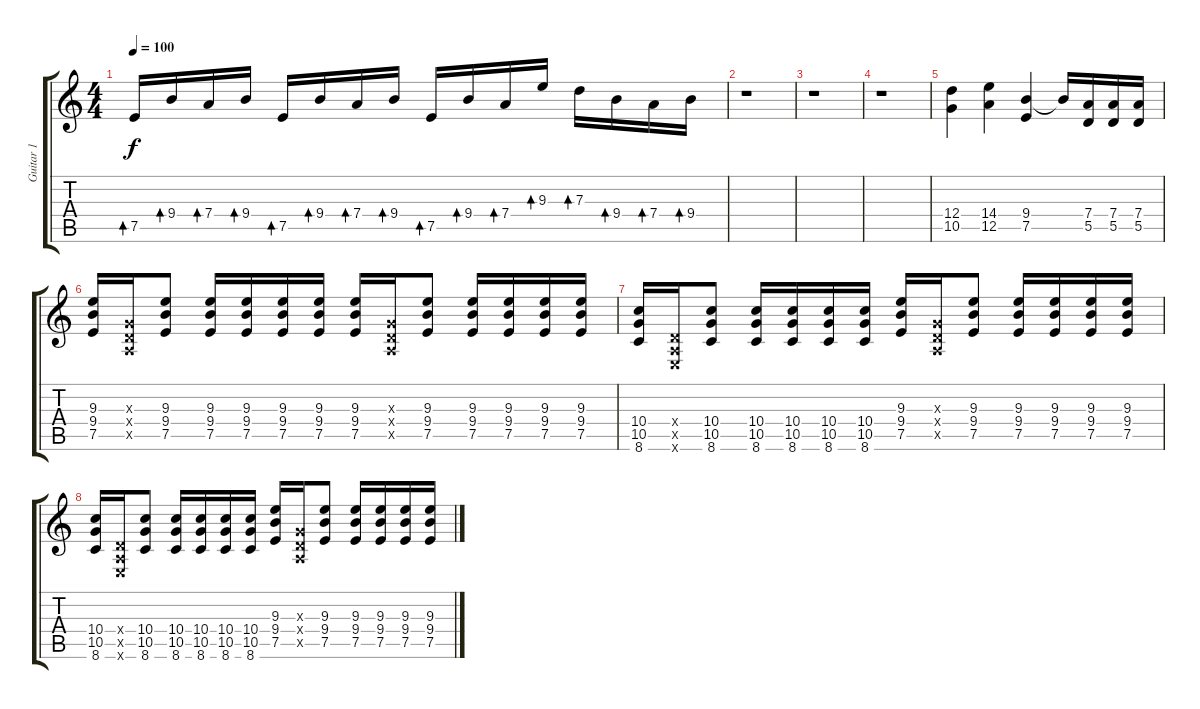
\track ("Guitar 1" "Guitar 1") {instrument distortionguitar}
\staff {score tabs}
\tuning (E4 B3 G3 D3 A2 E2) {hide}
\ts (4 4)
\tempo 100
\clef g2
\ks c
7.5.16{bd 30 dy f} 9.4.16{bd 30} 7.4.16{bd 30} 9.4.16{bd 30} 7.5.16{bd 30} 9.4.16{bd 30} 7.4.16{bd 30} 9.4.16{bd 30} 7.5.16{bd 30} 9.4.16{bd 30} 7.4.16{bd 30} 9.3.16{bd 30} 7.3.16{bd 30} 9.4.16{bd 30} 7.4.16{bd 30} 9.4.16{bd 30} |
r.1 |
r.1 |
r.1 |
(12.4 10.5).4 (14.4 12.5).4 (9.4 7.5).4 9.4{t}.16 (7.4 5.5).16 (7.4 5.5).16 (7.4 5.5).16 |
(9.3 9.4 7.5).16 (0.3{x} 0.4{x} 0.5{x}).16 (9.3 9.4 7.5).8 (9.3 9.4 7.5).16 (9.3 9.4 7.5).16 (9.3 9.4 7.5).16 (9.3 9.4 7.5).16 (9.3 9.4 7.5).16 (0.3{x} 0.4{x} 0.5{x}).16 (9.3 9.4 7.5).8 (9.3 9.4 7.5).16 (9.3 9.4 7.5).16 (9.3 9.4 7.5).16 (9.3 9.4 7.5).16 |
(10.4 10.5 8.6).16 (0.4{x} 0.5{x} 0.6{x}).16 (10.4 10.5 8.6).8 (10.4 10.5 8.6).16 (10.4 10.5 8.6).16 (10.4 10.5 8.6).16 (10.4 10.5 8.6).16 (9.3 9.4 7.5).16 (0.3{x} 0.4{x} 0.5{x}).16 (9.3 9.4 7.5).8 (9.3 9.4 7.5).16 (9.3 9.4 7.5).16 (9.3 9.4 7.5).16 (9.3 9.4 7.5).16 |
(10.4 10.5 8.6).16 (0.4{x} 0.5{x} 0.6{x}).16 (10.4 10.5 8.6).8 (10.4 10.5 8.6).16 (10.4 10.5 8.6).16 (10.4 10.5 8.6).16 (10.4 10.5 8.6).16 (9.3 9.4 7.5).16 (0.3{x} 0.4{x} 0.5{x}).16 (9.3 9.4 7.5).8 (9.3 9.4 7.5).16 (9.3 9.4 7.5).16 (9.3 9.4 7.5).16 (9.3 9.4 7.5).16
